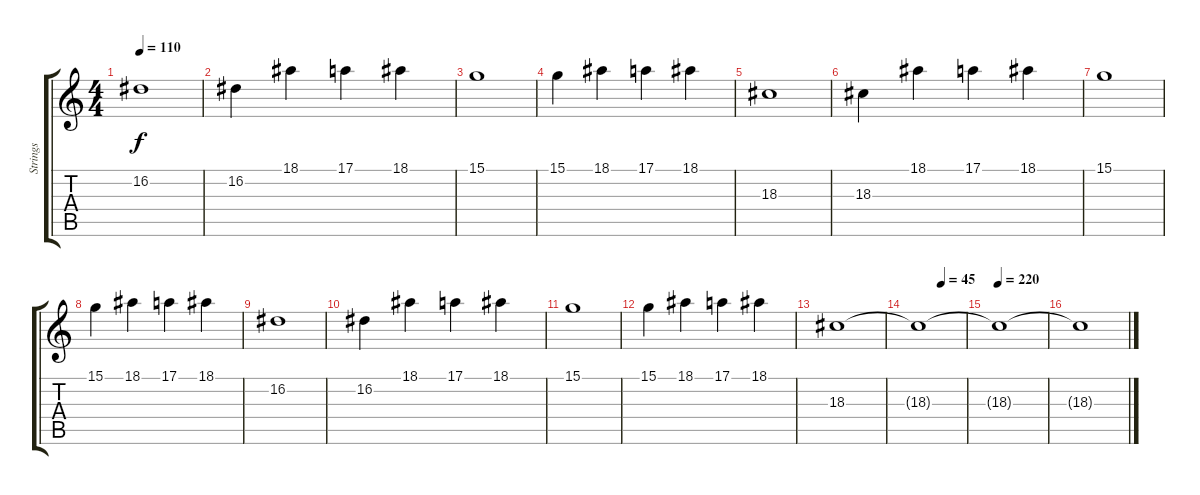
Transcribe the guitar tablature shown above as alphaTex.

\track ("Strings" "Strings") {instrument stringensemble1}
\staff {score tabs}
\tuning (E4 B3 G3 D3 A2 E2) {hide}
\ts (4 4)
\tempo 110
\clef g2
\ks c
16.2.1{dy f} |
16.2.4 18.1.4 17.1.4 18.1.4 |
15.1.1 |
15.1.4 18.1.4 17.1.4 18.1.4 |
18.3.1 |
18.3.4 18.1.4 17.1.4 18.1.4 |
15.1.1 |
15.1.4 18.1.4 17.1.4 18.1.4 |
16.2.1 |
16.2.4 18.1.4 17.1.4 18.1.4 |
15.1.1 |
15.1.4 18.1.4 17.1.4 18.1.4 |
18.3.1 |
\tempo (45 0.5)
18.3{t}.1 |
\tempo 220
18.3{t}.1 |
18.3{t}.1
